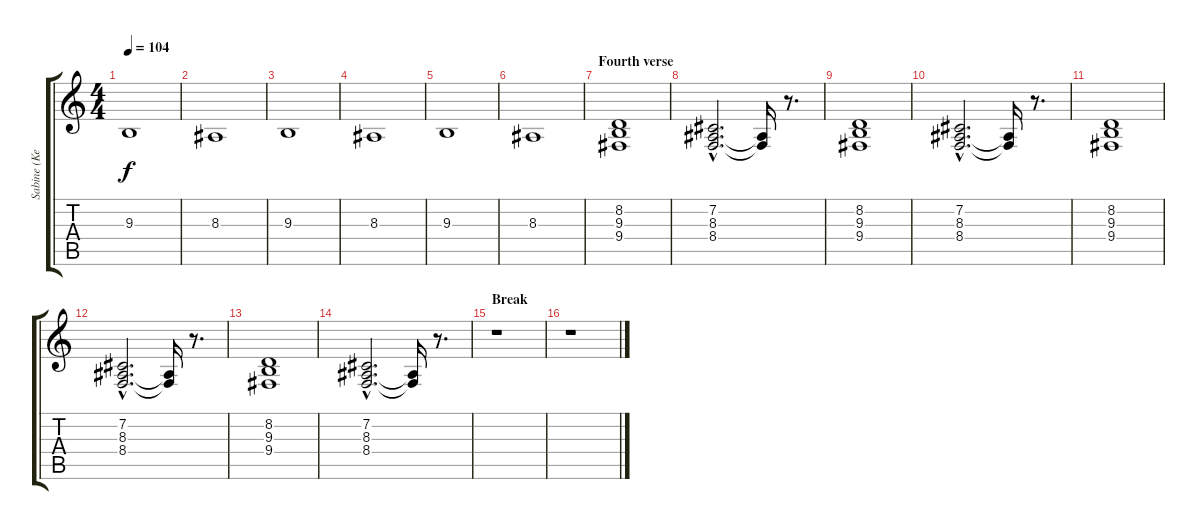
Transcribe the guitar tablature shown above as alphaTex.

\track ("Sabine (KeybMid)" "Sabine (Ke") {instrument stringensemble1}
\staff {score tabs}
\tuning (B3 Gb3 D3 A2 E2 B1) {hide}
\ts (4 4)
\tempo 104
\clef g2
\ks c
9.3.1{dy f} |
8.3.1 |
9.3.1 |
8.3.1 |
9.3.1 |
8.3.1 |
\section ("" "Fourth verse")
(8.2 9.3 9.4).1{volume 13} |
(7.2{hac} 8.3{hac} 8.4{hac}).2{d} (8.3{t} 8.4{t}).16 r.8{d} |
(8.2 9.3 9.4).1 |
(7.2{hac} 8.3{hac} 8.4{hac}).2{d} (8.3{t} 8.4{t}).16 r.8{d} |
(8.2 9.3 9.4).1 |
(7.2{hac} 8.3{hac} 8.4{hac}).2{d} (8.3{t} 8.4{t}).16 r.8{d} |
(8.2 9.3 9.4).1 |
(7.2{hac} 8.3{hac} 8.4{hac}).2{d} (8.3{t} 8.4{t}).16 r.8{d} |
\section ("" "Break")
r.1 |
r.1
